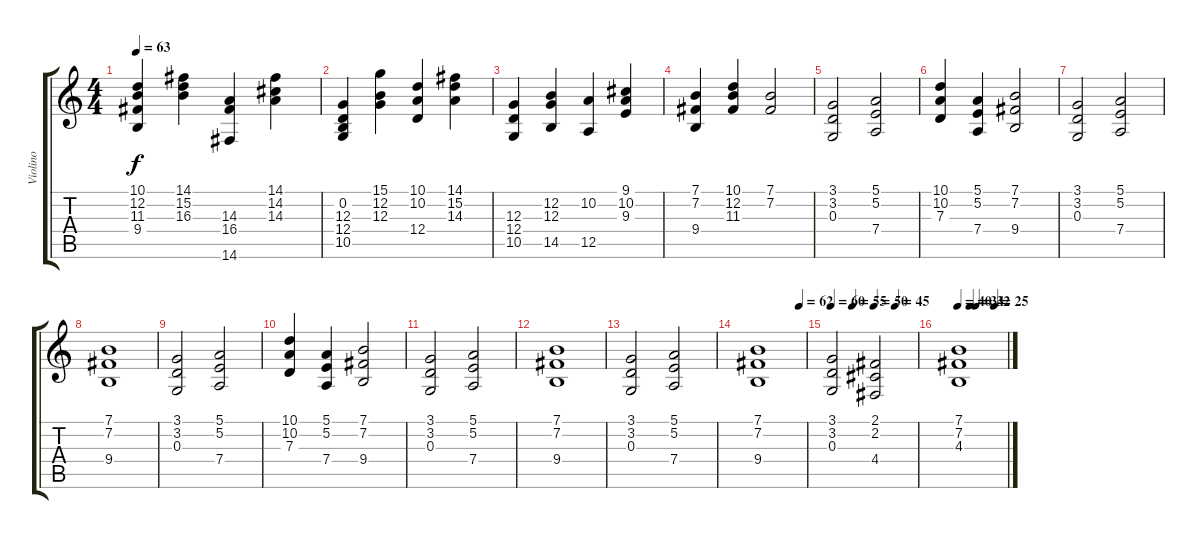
\track ("Violino" "Violino") {instrument stringensemble2}
\staff {score tabs}
\tuning (E4 B3 G3 D3 A2 E2) {hide}
\ts (4 4)
\tempo 63
\clef g2
\ks c
(10.1 12.2 11.3 9.4).4{dy f} (14.1 15.2 16.3).4 (14.3 16.4 14.6).4 (14.1 14.2 14.3).4 |
(0.2 12.3 12.4 10.5).4 (15.1 12.2 12.3).4 (10.1 10.2 12.4).4 (14.1 15.2 14.3).4 |
(12.3 12.4 10.5).4 (12.2 12.3 14.5).4 (10.2 12.5).4 (9.1 10.2 9.3).4 |
(7.1 7.2 9.4).4 (10.1 12.2 11.3).4 (7.1 7.2).2 |
(3.1 3.2 0.3).2 (5.1 5.2 7.4).2 |
(10.1 10.2 7.3).4 (5.1 5.2 7.4).4 (7.1 7.2 9.4).2 |
(3.1 3.2 0.3).2 (5.1 5.2 7.4).2 |
(7.1 7.2 9.4).1 |
(3.1 3.2 0.3).2 (5.1 5.2 7.4).2 |
(10.1 10.2 7.3).4 (5.1 5.2 7.4).4 (7.1 7.2 9.4).2 |
(3.1 3.2 0.3).2 (5.1 5.2 7.4).2 |
(7.1 7.2 9.4).1 |
(3.1 3.2 0.3).2 (5.1 5.2 7.4).2 |
\tempo (62 0.875)
(7.1 7.2 9.4).1 |
\tempo 60
\tempo (55 0.25)
\tempo (50 0.5)
\tempo (45 0.75)
(3.1 3.2 0.3).2 (2.1 2.2 4.4).2 |
\tempo 40
\tempo (34 0.25)
\tempo (32 0.375)
\tempo (25 0.75)
(7.1 7.2 4.3).1{volume 10}
